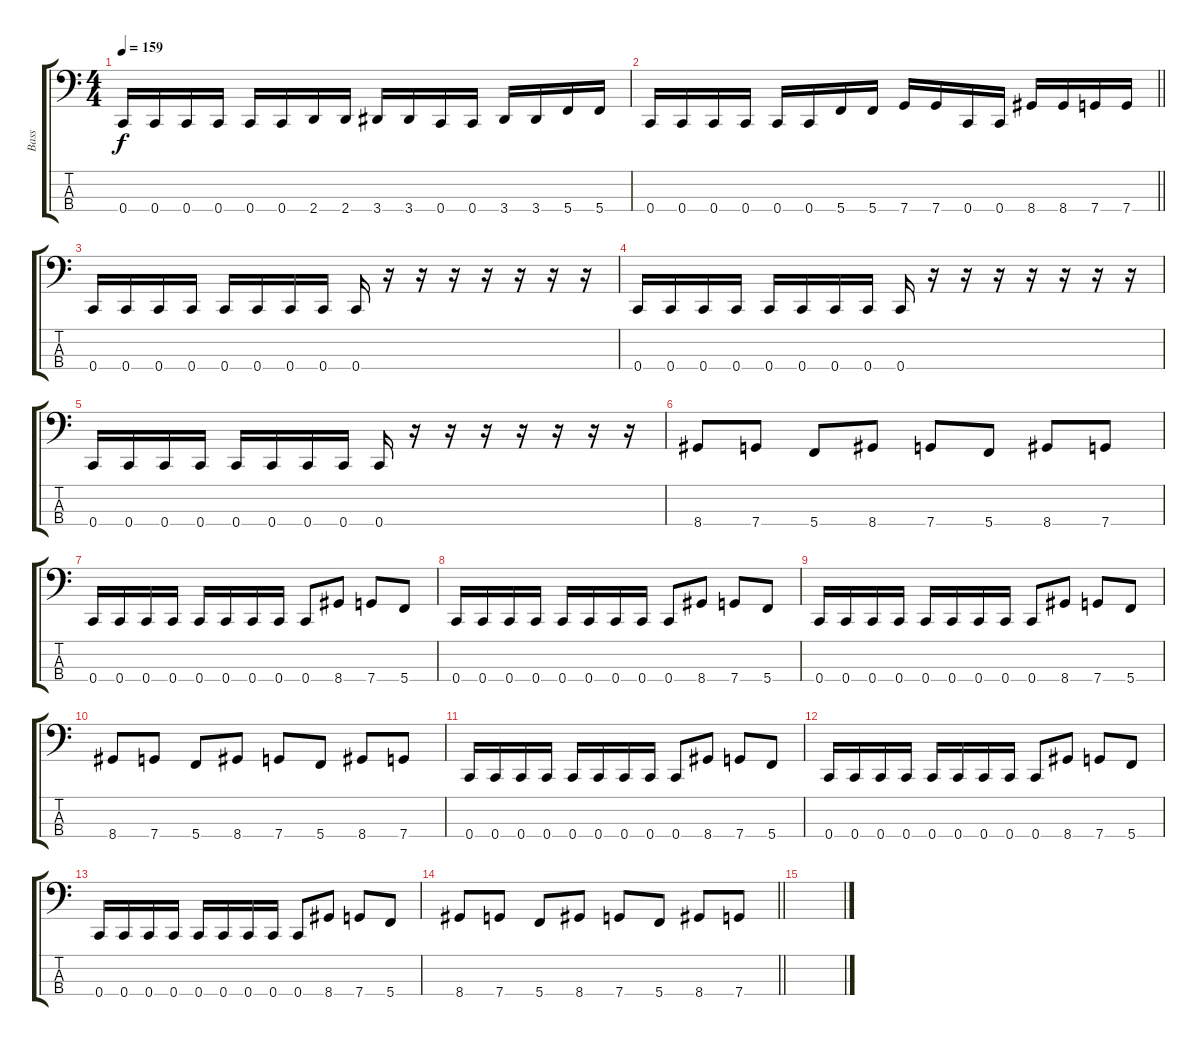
\track ("Bass" "Bass") {instrument electricbassfinger}
\staff {score tabs}
\tuning (F2 C2 G1 C1) {hide}
\ts (4 4)
\tempo 159
\clef f4
\ks c
0.4.16{dy f} 0.4.16 0.4.16 0.4.16 0.4.16 0.4.16 2.4.16 2.4.16 3.4.16 3.4.16 0.4.16 0.4.16 3.4.16 3.4.16 5.4.16 5.4.16 |
\barLineRight lightlight
0.4.16 0.4.16 0.4.16 0.4.16 0.4.16 0.4.16 5.4.16 5.4.16 7.4.16 7.4.16 0.4.16 0.4.16 8.4.16 8.4.16 7.4.16 7.4.16 |
\section ("" "")
0.4.16 0.4.16 0.4.16 0.4.16 0.4.16 0.4.16 0.4.16 0.4.16 0.4.16 r.16 r.16 r.16 r.16 r.16 r.16 r.16 |
0.4.16 0.4.16 0.4.16 0.4.16 0.4.16 0.4.16 0.4.16 0.4.16 0.4.16 r.16 r.16 r.16 r.16 r.16 r.16 r.16 |
0.4.16 0.4.16 0.4.16 0.4.16 0.4.16 0.4.16 0.4.16 0.4.16 0.4.16 r.16 r.16 r.16 r.16 r.16 r.16 r.16 |
8.4.8 7.4.8 5.4.8 8.4.8 7.4.8 5.4.8 8.4.8 7.4.8 |
0.4.16 0.4.16 0.4.16 0.4.16 0.4.16 0.4.16 0.4.16 0.4.16 0.4.8 8.4.8 7.4.8 5.4.8 |
0.4.16 0.4.16 0.4.16 0.4.16 0.4.16 0.4.16 0.4.16 0.4.16 0.4.8 8.4.8 7.4.8 5.4.8 |
0.4.16 0.4.16 0.4.16 0.4.16 0.4.16 0.4.16 0.4.16 0.4.16 0.4.8 8.4.8 7.4.8 5.4.8 |
8.4.8 7.4.8 5.4.8 8.4.8 7.4.8 5.4.8 8.4.8 7.4.8 |
0.4.16 0.4.16 0.4.16 0.4.16 0.4.16 0.4.16 0.4.16 0.4.16 0.4.8 8.4.8 7.4.8 5.4.8 |
0.4.16 0.4.16 0.4.16 0.4.16 0.4.16 0.4.16 0.4.16 0.4.16 0.4.8 8.4.8 7.4.8 5.4.8 |
0.4.16 0.4.16 0.4.16 0.4.16 0.4.16 0.4.16 0.4.16 0.4.16 0.4.8 8.4.8 7.4.8 5.4.8 |
\barLineRight lightlight
8.4.8 7.4.8 5.4.8 8.4.8 7.4.8 5.4.8 8.4.8 7.4.8 |
\section ("" "")
